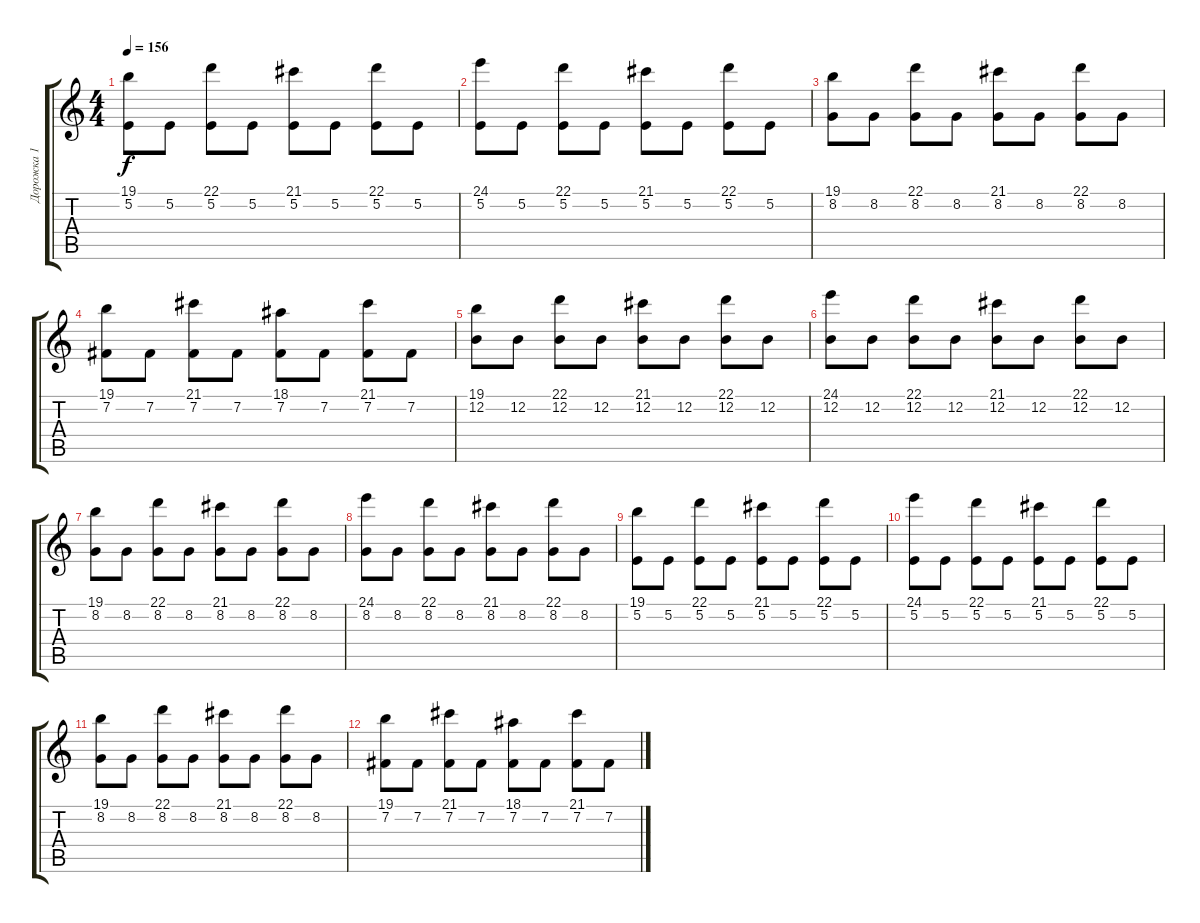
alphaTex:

\track ("Дорожка 1" "Дорожка 1") {instrument electricgrandpiano}
\staff {score tabs}
\tuning (E4 B3 G3 D3 A2 E2) {hide}
\ts (4 4)
\tempo 156
\clef g2
\ks c
(19.1 5.2).8{dy f} 5.2.8 (22.1 5.2).8 5.2.8 (21.1 5.2).8 5.2.8 (22.1 5.2).8 5.2.8 |
(24.1 5.2).8 5.2.8 (22.1 5.2).8 5.2.8 (21.1 5.2).8 5.2.8 (22.1 5.2).8 5.2.8 |
(19.1 8.2).8 8.2.8 (22.1 8.2).8 8.2.8 (21.1 8.2).8 8.2.8 (22.1 8.2).8 8.2.8 |
(19.1 7.2).8 7.2.8 (21.1 7.2).8 7.2.8 (18.1 7.2).8 7.2.8 (21.1 7.2).8 7.2.8 |
(19.1 12.2).8 12.2.8 (22.1 12.2).8 12.2.8 (21.1 12.2).8 12.2.8 (22.1 12.2).8 12.2.8 |
(24.1 12.2).8 12.2.8 (22.1 12.2).8 12.2.8 (21.1 12.2).8 12.2.8 (22.1 12.2).8 12.2.8 |
(19.1 8.2).8 8.2.8 (22.1 8.2).8 8.2.8 (21.1 8.2).8 8.2.8 (22.1 8.2).8 8.2.8 |
(24.1 8.2).8 8.2.8 (22.1 8.2).8 8.2.8 (21.1 8.2).8 8.2.8 (22.1 8.2).8 8.2.8 |
(19.1 5.2).8 5.2.8 (22.1 5.2).8 5.2.8 (21.1 5.2).8 5.2.8 (22.1 5.2).8 5.2.8 |
(24.1 5.2).8 5.2.8 (22.1 5.2).8 5.2.8 (21.1 5.2).8 5.2.8 (22.1 5.2).8 5.2.8 |
(19.1 8.2).8 8.2.8 (22.1 8.2).8 8.2.8 (21.1 8.2).8 8.2.8 (22.1 8.2).8 8.2.8 |
(19.1 7.2).8 7.2.8 (21.1 7.2).8 7.2.8 (18.1 7.2).8 7.2.8 (21.1 7.2).8 7.2.8
